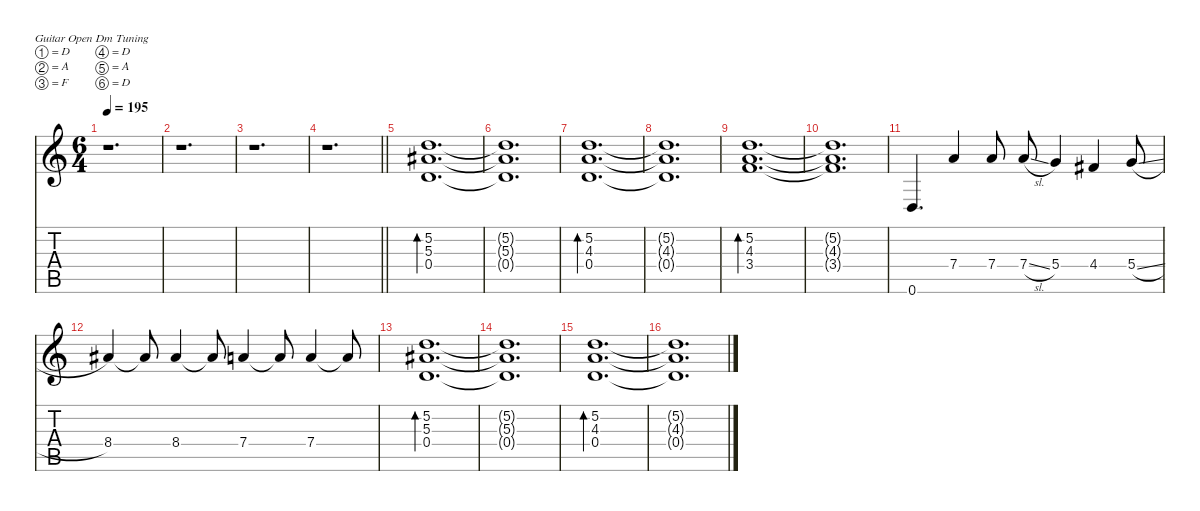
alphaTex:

\defaultSystemsLayout 4
\hideDynamics
\bracketExtendMode nobrackets
\singleTrackTrackNamePolicy hidden
\multiTrackTrackNamePolicy hidden
\firstSystemTrackNameMode fullname
\firstSystemTrackNameOrientation horizontal
\otherSystemsTrackNameOrientation horizontal
\track ("Leading" "dist.guit.") {defaultSystemsLayout 4 instrument distortionguitar}
\staff {score tabs}
\tuning (D4 A3 F3 D3 A2 D2)
\ts (6 4)
\tempo 195
\clef g2
\ks c
r.1{d dy f beam Down} |
r.1{d beam Down} |
r.1{d beam Down} |
\barLineRight lightlight
r.1{d beam Down} |
(5.2 5.3{acc #} 0.4).1{d bd 60 dy fff beam Up} |
(5.2{t} 5.3{t acc #} 0.4{t}).1{d beam Up} |
(5.2 4.3 0.4).1{d bd 60 beam Up} |
(5.2{t} 4.3{t} 0.4{t}).1{d beam Up} |
(5.2 4.3 3.4).1{d bd 60 beam Up} |
(5.2{t} 4.3{t} 3.4{t}).1{d beam Up} |
0.6.4{d beam Up} 7.4.4{beam Up} 7.4.8{beam Up} 7.4{sl}.8{beam Up} 5.4.4{beam Up} 4.4{acc #}.4{beam Up} 5.4{sl}.8{beam Up} |
8.4{acc #}.4{beam Up} 8.4{t acc #}.8{beam Up} 8.4{acc #}.4{beam Up} 8.4{t acc #}.8{beam Up} 7.4.4{beam Up} 7.4{t}.8{beam Up} 7.4.4{beam Up} 7.4{t}.8{beam Up} |
(5.2 5.3{acc #} 0.4).1{d bd 60 beam Up} |
(5.2{t} 5.3{t acc #} 0.4{t}).1{d beam Up} |
(5.2 4.3 0.4).1{d bd 60 beam Up} |
(5.2{t} 4.3{t} 0.4{t}).1{d beam Up}
